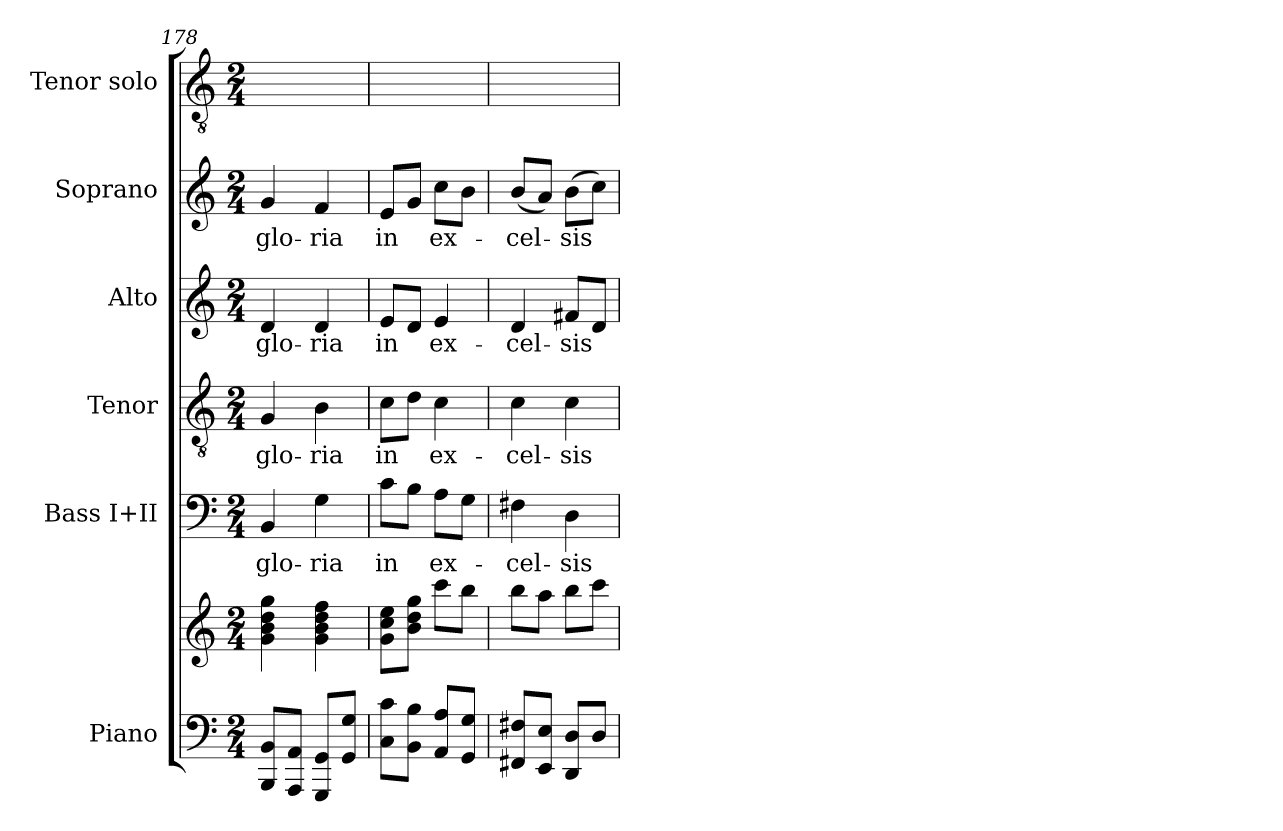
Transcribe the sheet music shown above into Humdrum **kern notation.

**kern	**kern	**kern	**text	**kern	**text	**kern	**text	**kern	**text	**kern
*part6	*part6	*part5	*part5	*part4	*part4	*part3	*part3	*part2	*part2	*part1
*staff7	*staff6	*staff5	*staff5	*staff4	*staff4	*staff3	*staff3	*staff2	*staff2	*staff1
*I"Piano	*	*I"Bass I+II	*	*I"Tenor	*	*I"Alto	*	*I"Soprano	*	*I"Tenor solo
*I'Pno.	*	*I'B.I+II	*	*I'T.	*	*I'A.	*	*I'S.	*	*I'T.s
*clefF4	*clefG2	*clefF4	*	*clefGv2	*	*clefG2	*	*clefG2	*	*clefGv2
*k[]	*k[]	*k[]	*	*k[]	*	*k[]	*	*k[]	*	*k[]
*M2/4	*M2/4	*M2/4	*	*M2/4	*	*M2/4	*	*M2/4	*	*M2/4
=178	=178	=178	=178	=178	=178	=178	=178	=178	=178	=178
8BBB/ 8BB/L	4g\ 4b\ 4dd\ 4gg\	4BB/	glo-	4G/	glo-	4d/	glo-	4g/	glo-	2ryy
8AAA/ 8AA/J	.	.	.	.	.	.	.	.	.	.
8GGG/ 8GG/L	4g\ 4b\ 4dd\ 4ff\	4G\	-ria	4B\	-ria	4d/	-ria	4f/	-ria	.
8GG/ 8G/J	.	.	.	.	.	.	.	.	.	.
=179	=179	=179	=179	=179	=179	=179	=179	=179	=179	=179
8C\ 8c\L	8g\ 8cc\ 8ee\L	8c\L	in	8c\L	in	8e/L	in	8e/L	in	2ryy
8BB\ 8B\J	8b\ 8dd\ 8gg\J	8B\J	.	8d\J	.	8d/J	.	8g/J	.	.
8AA/ 8A/L	8ccc\L	8A\L	ex-	4c\	ex-	4e/	ex-	8cc\L	ex-	.
8GG/ 8G/J	8bb\J	8G\J	.	.	.	.	.	8b\J	.	.
=180	=180	=180	=180	=180	=180	=180	=180	=180	=180	=180
8FF#X/ 8F#X/L	8bb\L	4F#X\	-cel-	4c\	-cel-	4d/	-cel-	(8b/L	-cel-	2ryy
8EE/ 8E/J	8aa\J	.	.	.	.	.	.	8a/J)	.	.
8DD/ 8D/L	8bb\L	4D\	-sis	4c\	-sis	8f#X/L	-sis	(8b\L	-sis	.
8D/J	8ccc\J	.	.	.	.	8d/J	.	8cc\J)	.	.
=	=	=	=	=	=	=	=	=	=	=
*-	*-	*-	*-	*-	*-	*-	*-	*-	*-	*-
